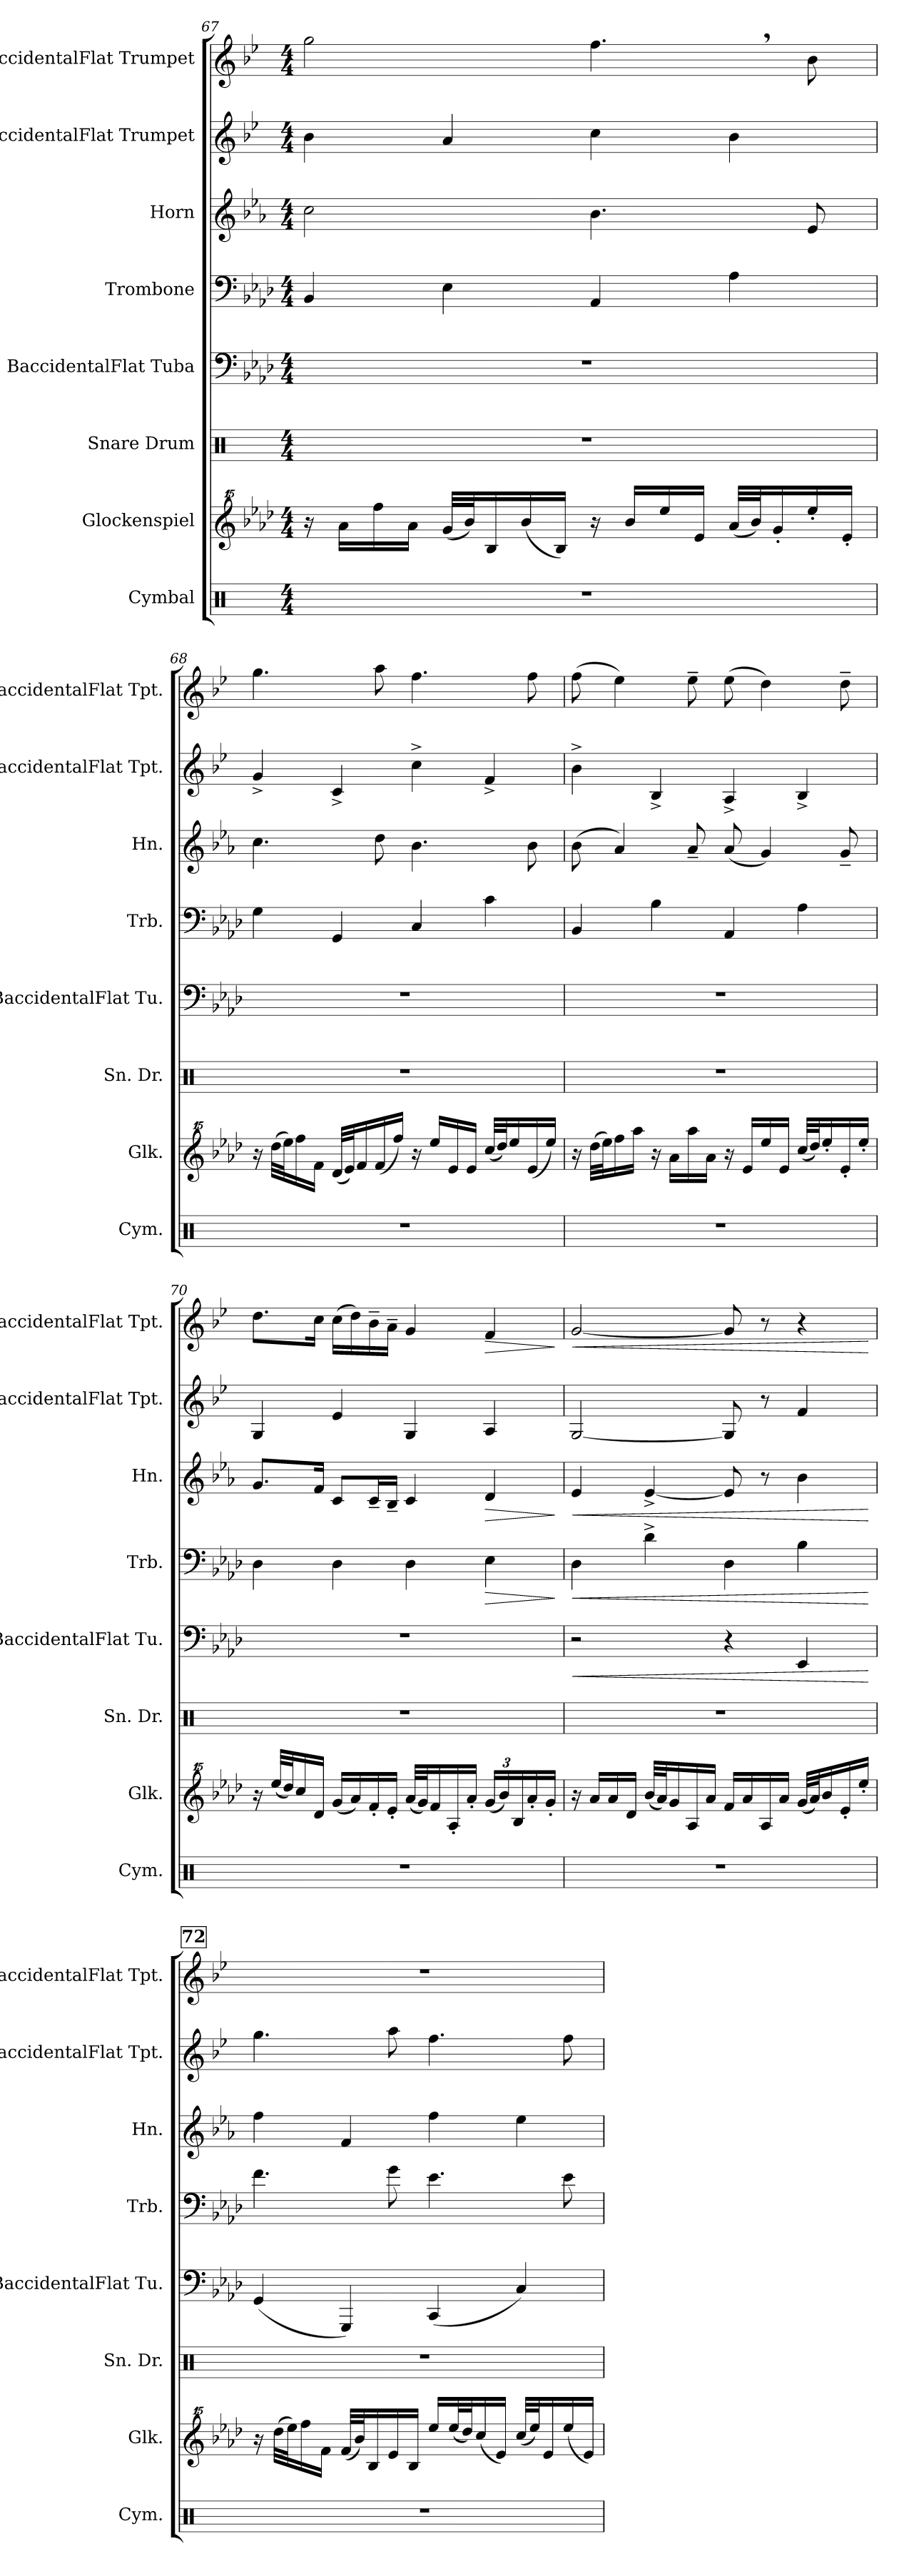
**kern	**kern	**kern	**kern	**dynam	**kern	**dynam	**kern	**dynam	**kern	**kern	**dynam
*part8	*part7	*part6	*part5	*part5	*part4	*part4	*part3	*part3	*part2	*part1	*part1
*staff8	*staff7	*staff6	*staff5	*staff5	*staff4	*staff4	*staff3	*staff3	*staff2	*staff1	*staff1
*I"Cymbal	*I"Glockenspiel	*I"Snare Drum	*I"BaccidentalFlat Tuba	*	*I"Trombone	*	*I"Horn	*	*I"BaccidentalFlat Trumpet	*I"BaccidentalFlat Trumpet	*
*I'Cym.	*I'Glk.	*I'Sn. Dr.	*I'BaccidentalFlat Tu.	*	*I'Trb.	*	*I'Hn.	*	*I'BaccidentalFlat Tpt.	*I'BaccidentalFlat Tpt.	*
!!LO:PB:g=z
*clefX	*clefG^^2	*clefX	*clefF4	*	*clefF4	*	*clefG2	*	*clefG2	*clefG2	*
*	*	*	*	*	*	*	*ITrd4c7	*	*ITrd1c2	*ITrd1c2	*
*k[]	*k[b-e-a-d-]	*k[]	*k[b-e-a-d-]	*	*k[b-e-a-d-]	*	*k[b-e-a-d-]	*	*k[b-e-a-d-]	*k[b-e-a-d-]	*
*M4/4	*M4/4	*M4/4	*M4/4	*	*M4/4	*	*M4/4	*	*M4/4	*M4/4	*
=67	=67	=67	=67	=67	=67	=67	=67	=67	=67	=67	=67
!	!	!	!	!	!	!	!	!LO:DY:b	!	!	!
1r	16r	1r	1r	.	4BB-/	.	2f\	other-dynamics	4a-\	2ff\	.
.	16aaa-\LL	.	.	.	.	.	.	.	.	.	.
.	16ffff\	.	.	.	.	.	.	.	.	.	.
.	16aaa-\JJ	.	.	.	.	.	.	.	.	.	.
.	(32ggg/LLL	.	.	.	4E-\	.	.	.	4g/	.	.
.	32bbb-/J)	.	.	.	.	.	.	.	.	.	.
.	16bb-/	.	.	.	.	.	.	.	.	.	.
.	(16bbb-/	.	.	.	.	.	.	.	.	.	.
.	16bb-/JJ)	.	.	.	.	.	.	.	.	.	.
.	16r	.	.	.	4AA-/	.	4.e-\	.	4b-\	4.ee-,\	.
.	16bbb-/LL	.	.	.	.	.	.	.	.	.	.
.	16eeee-/	.	.	.	.	.	.	.	.	.	.
.	16eee-/JJ	.	.	.	.	.	.	.	.	.	.
.	(32aaa-/LLL	.	.	.	4A-\	.	.	.	4a-\	.	.
.	32bbb-/J)	.	.	.	.	.	.	.	.	.	.
.	16ggg'/	.	.	.	.	.	.	.	.	.	.
.	16eeee-'/	.	.	.	.	.	8A-/	.	.	8a-\	.
.	16eee-'/JJ	.	.	.	.	.	.	.	.	.	.
=68	=68	=68	=68	=68	=68	=68	=68	=68	=68	=68	=68
1r	16r	1r	1r	.	4G\	.	4.f\	.	4f^/	4.ff\	.
.	(32dddd-\LLL	.	.	.	.	.	.	.	.	.	.
.	32eeee-\J)	.	.	.	.	.	.	.	.	.	.
.	16ffff\	.	.	.	.	.	.	.	.	.	.
.	16fff\JJ	.	.	.	.	.	.	.	.	.	.
.	(32ddd-/LLL	.	.	.	4GG/	.	.	.	4B-^/	.	.
.	32eee-/J)	.	.	.	.	.	.	.	.	.	.
.	16fff/	.	.	.	.	.	.	.	.	.	.
.	(16fff/	.	.	.	.	.	8g\	.	.	8gg\	.
.	16ffff/JJ)	.	.	.	.	.	.	.	.	.	.
.	16r	.	.	.	4C/	.	4.e-\	.	4b-^\	4.ee-\	.
.	16eeee-/LL	.	.	.	.	.	.	.	.	.	.
.	16eee-/	.	.	.	.	.	.	.	.	.	.
.	16eee-/JJ	.	.	.	.	.	.	.	.	.	.
.	(32cccc/LLL	.	.	.	4c\	.	.	.	4e-^/	.	.
.	32dddd-/J)	.	.	.	.	.	.	.	.	.	.
.	16eeee-/	.	.	.	.	.	.	.	.	.	.
.	(16eee-/	.	.	.	.	.	8e-\	.	.	8ee-\	.
.	16eeee-/JJ)	.	.	.	.	.	.	.	.	.	.
!!LO:PB:g=z
=69	=69	=69	=69	=69	=69	=69	=69	=69	=69	=69	=69
1r	16r	1r	1r	.	4BB-/	.	(8e-\	.	4a-^\	(8ee-\	.
.	(32dddd-\LLL	.	.	.	.	.	.	.	.	.	.
.	32eeee-\J)	.	.	.	.	.	.	.	.	.	.
.	16ffff\	.	.	.	.	.	4d-/)	.	.	4dd-\)	.
.	16aaaa-\JJ	.	.	.	.	.	.	.	.	.	.
.	16r	.	.	.	4B-\	.	.	.	4A-^/	.	.
.	16aaa-\LL	.	.	.	.	.	.	.	.	.	.
.	16aaaa-\	.	.	.	.	.	8d-~/	.	.	8dd-~\	.
.	16aaa-\JJ	.	.	.	.	.	.	.	.	.	.
.	16r	.	.	.	4AA-/	.	(8d-/	.	4G^/	(8dd-\	.
.	16eee-/LL	.	.	.	.	.	.	.	.	.	.
.	16eeee-/	.	.	.	.	.	4c/)	.	.	4cc\)	.
.	16eee-/JJ	.	.	.	.	.	.	.	.	.	.
.	(32cccc/LLL	.	.	.	4A-\	.	.	.	4A-^/	.	.
.	32dddd-/J)	.	.	.	.	.	.	.	.	.	.
.	16eeee-'/	.	.	.	.	.	.	.	.	.	.
.	16eee-'/	.	.	.	.	.	8c~/	.	.	8cc~\	.
.	16eeee-'/JJ	.	.	.	.	.	.	.	.	.	.
=70	=70	=70	=70	=70	=70	=70	=70	=70	=70	=70	=70
!	!	!	!	!	!	!	!	!LO:DY:b	!	!	!
1r	16r	1r	1r	.	4D-\	.	8.c/L	other-dynamics	4F/	8.cc\L	.
.	(32eeee-/LLL	.	.	.	.	.	.	.	.	.	.
.	32dddd-/J)	.	.	.	.	.	.	.	.	.	.
.	16cccc/	.	.	.	.	.	.	.	.	.	.
.	16ddd-/JJ	.	.	.	.	.	16B-/Jk	.	.	16b-\Jk	.
.	(16ggg/LL	.	.	.	4D-\	.	8F/L	.	4d-/	(16b-\LL	.
.	16aaa-/)	.	.	.	.	.	.	.	.	16cc\)	.
.	16fff'/	.	.	.	.	.	16F~/L	.	.	16a-~\	.
.	16eee-'/JJ	.	.	.	.	.	16E-~/JJ	.	.	16g~\JJ	.
.	(32aaa-/LLL	.	.	.	4D-\	.	4F/	.	4F/	4f/	.
.	32ggg/J)	.	.	.	.	.	.	.	.	.	.
.	16fff/	.	.	.	.	.	.	.	.	.	.
.	16aa-'/	.	.	.	.	.	.	.	.	.	.
.	16aaa-'/JJ	.	.	.	.	.	.	.	.	.	.
*	*Xbrackettup	*	*	*	*	*	*	*	*	*	*
!	!	!	!	!	!	!LO:HP:b	!	!LO:HP:b	!	!	!LO:HP:b
.	(24ggg/LL	.	.	.	4E-\	>	4G/	>	4G/	4e-/	>
.	24bbb-/)	.	.	.	.	.	.	.	.	.	.
.	24bb-/	.	.	.	.	.	.	.	.	.	.
.	16aaa-'/	.	.	.	.	.	.	.	.	.	.
.	16ggg'/JJ	.	.	.	.	.	.	.	.	.	.
.	.	.	.	.	.	]	.	]	.	.	]
!!LO:PB:g=z
=71	=71	=71	=71	=71	=71	=71	=71	=71	=71	=71	=71
!	!	!	!	!LO:HP:b	!	!LO:HP:b	!	!LO:HP:b	!	!	!LO:HP:b
1r	16r	1r	2r	<	4D-\	<	4A-/	<	[2F/	[2f/	<
.	16aaa-/LL	.	.	.	.	.	.	.	.	.	.
.	16aaa-/	.	.	.	.	.	.	.	.	.	.
.	16ddd-/JJ	.	.	.	.	.	.	.	.	.	.
.	(32bbb-/LLL	.	.	.	4d-^\	.	[4A-^/	.	.	.	.
.	32aaa-/J)	.	.	.	.	.	.	.	.	.	.
.	16ggg/	.	.	.	.	.	.	.	.	.	.
.	16aa-/	.	.	.	.	.	.	.	.	.	.
.	16aaa-/JJ	.	.	.	.	.	.	.	.	.	.
.	16fff/LL	.	4r	.	4D-\	.	8A-/]	.	8F/]	8f/]	.
.	16aaa-/	.	.	.	.	.	.	.	.	.	.
.	16aa-/	.	.	.	.	.	8r	.	8r	8r	.
.	16aaa-/JJ	.	.	.	.	.	.	.	.	.	.
.	(32ggg/LLL	.	4EE-/	.	4B-\	.	4e-\	.	4e-/	4r	.
.	32aaa-/J)	.	.	.	.	.	.	.	.	.	.
.	16bbb-/	.	.	.	.	.	.	.	.	.	.
.	16eee-'/	.	.	.	.	.	.	.	.	.	.
.	16eeee-'/JJ	.	.	.	.	.	.	.	.	.	.
.	.	.	.	[	.	[	.	[	.	.	[
!!LO:REH:place=s1:a:B:fs=14:t=72
=72	=72	=72	=72	=72	=72	=72	=72	=72	=72	=72	=72
1r	16r	1r	(4GG/	.	4.f\	.	4b-\	.	4.ff\	1r	.
.	(32dddd-\LLL	.	.	.	.	.	.	.	.	.	.
.	32eeee-\J)	.	.	.	.	.	.	.	.	.	.
.	16ffff\	.	.	.	.	.	.	.	.	.	.
.	16fff\JJ	.	.	.	.	.	.	.	.	.	.
.	(32fff/LLL	.	4GGG/)	.	.	.	4B-/	.	.	.	.
.	32bbb-/J)	.	.	.	.	.	.	.	.	.	.
.	16bb-/	.	.	.	.	.	.	.	.	.	.
.	16eee-/	.	.	.	8g\	.	.	.	8gg\	.	.
.	16bb-/JJ	.	.	.	.	.	.	.	.	.	.
.	16eeee-/LL	.	(4CC/	.	4.e-\	.	4b-\	.	4.ee-\	.	.
.	(32eeee-/L	.	.	.	.	.	.	.	.	.	.
.	32dddd-/J)	.	.	.	.	.	.	.	.	.	.
.	(16cccc/	.	.	.	.	.	.	.	.	.	.
.	16eee-/JJ)	.	.	.	.	.	.	.	.	.	.
.	(32cccc/LLL	.	4C/)	.	.	.	4a-\	.	.	.	.
.	32eeee-/J)	.	.	.	.	.	.	.	.	.	.
.	16eee-/	.	.	.	.	.	.	.	.	.	.
.	(16eeee-/	.	.	.	8e-\	.	.	.	8ee-\	.	.
.	16eee-/JJ)	.	.	.	.	.	.	.	.	.	.
=	=	=	=	=	=	=	=	=	=	=	=
*-	*-	*-	*-	*-	*-	*-	*-	*-	*-	*-	*-
